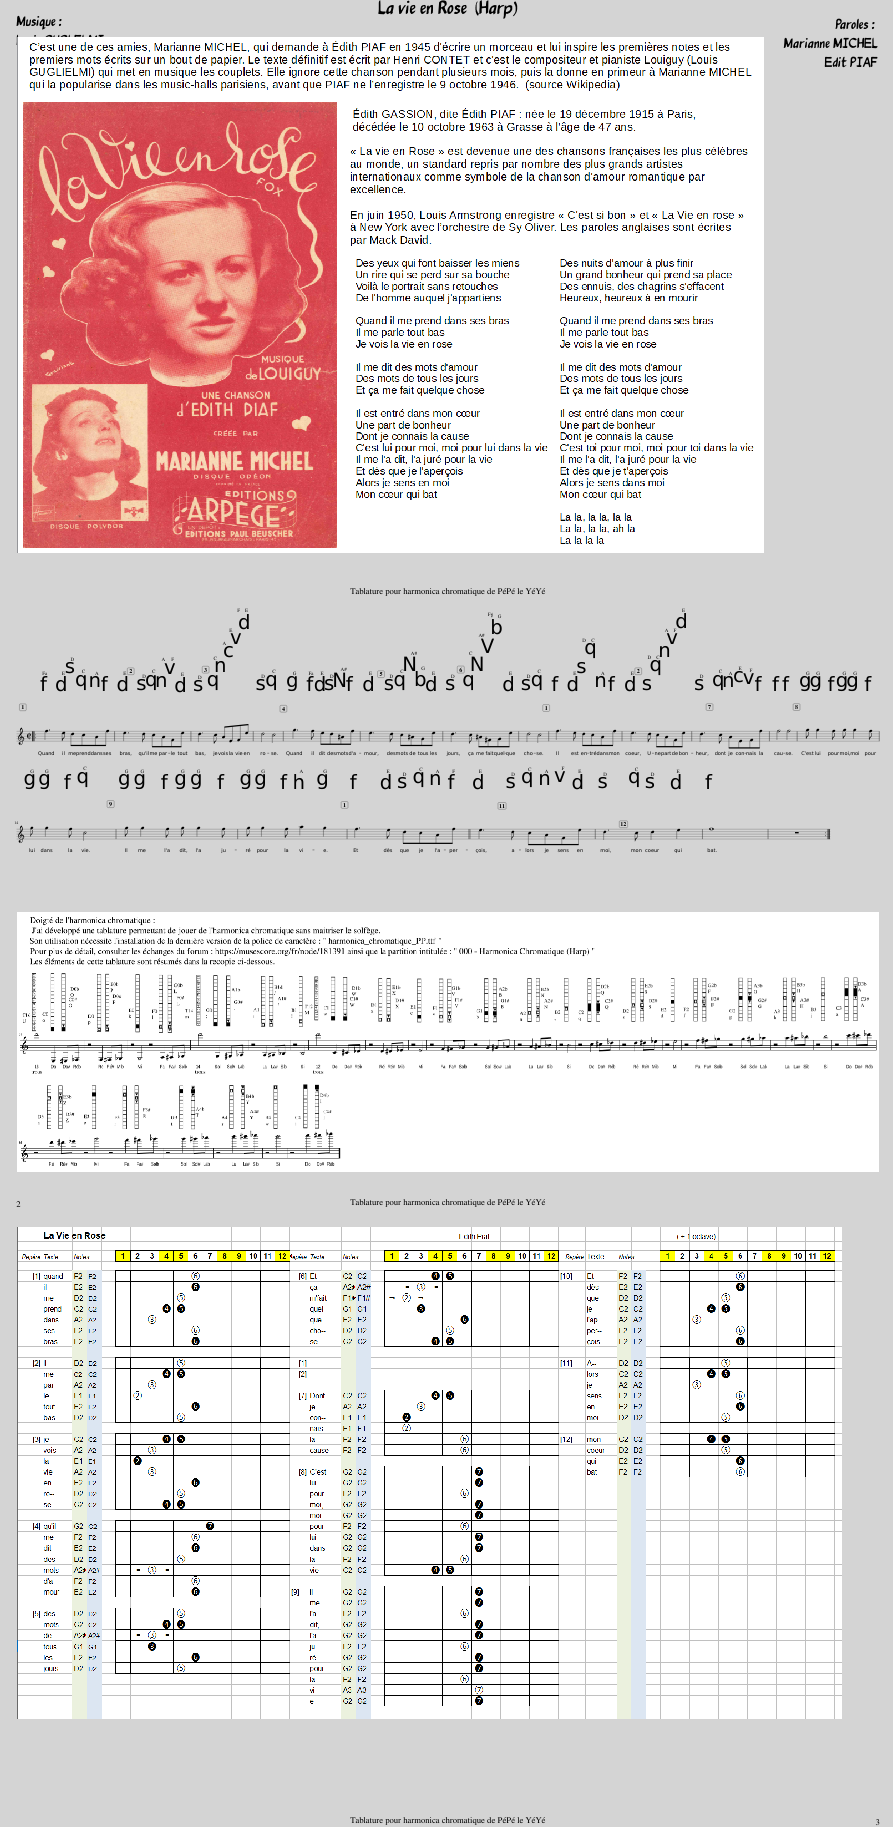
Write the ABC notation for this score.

X:1
L:1/8
M:2/2
I:linebreak $
K:C
V:1 treble
V:1
|: !f!f3 !d!e !s!d!q!c!n!A!f!f | !d!e3 !s!d !q!c!n!A!v!F!d!e | !s!d3 !q!c !n!AE!v!F!d!e | !s!d4 !q!c4 | !g!g3 !f!f !d!e!s!d!N!^A!f!f | %5
 !d!e3 !s!d !q!c!N!^A!b!G!d!e | !s!d3 !q!c !N!^A!V!^F!b!G!d!e | !s!d4 !q!c4 | !f!f3 !d!e !s!d!q!c!n!A!f!f | !d!e3 !s!d !q!c!n!A!v!F!d!e | %10
 !s!d3 !q!c !n!AE!v!F!f!f | !f!f4 !f!f4 | !g!g !g!g2 !f!f !g!g !g!g2 !f!f |$ !g!g !g!g2 !f!f !q!c4 | !g!g !g!g2 !f!f !g!g !g!g2 !f!f | %15
 !g!g !g!g2 !f!f !h!a2 !g!g2 | !f!f3 !d!e !s!d!q!c!n!A!f!f || !d!e3 !s!d !q!c!n!A!v!F!d!e | !s!d3 !q!c !s!d2 !d!e2 | !f!f8 | %20
 z8 :| %21
